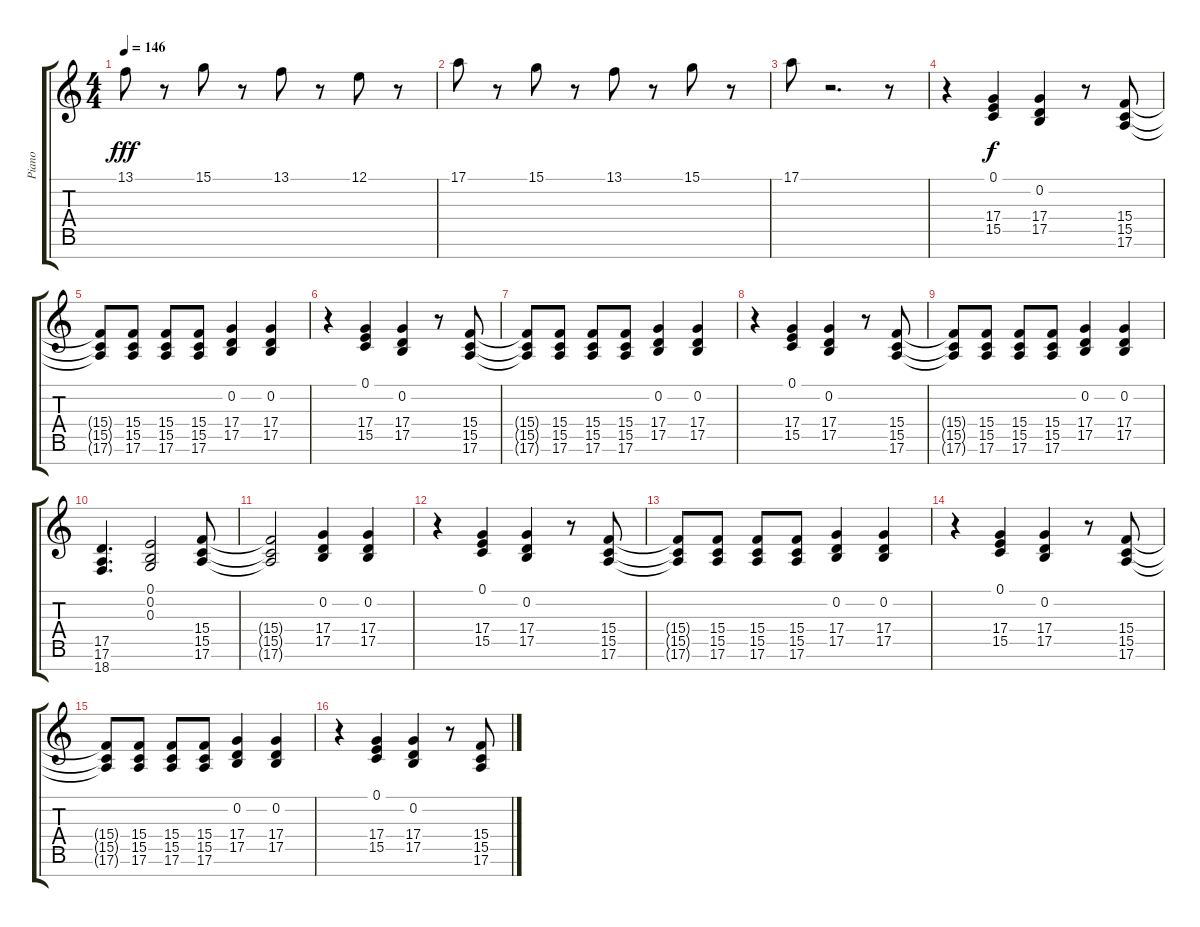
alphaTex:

\track ("Piano" "Piano") {instrument brightacousticpiano}
\staff {score tabs}
\tuning (E4 B3 G3 D3 A2 E2 B1) {hide}
\ts (4 4)
\tempo 146
\clef g2
\ks c
13.1.8{dy fff} r.8 15.1.8 r.8 13.1.8 r.8 12.1.8 r.8 |
17.1.8 r.8 15.1.8 r.8 13.1.8 r.8 15.1.8 r.8 |
17.1.8 r.2{d} r.8 |
r.4 (0.1 17.4 15.5).4{dy f volume 11} (0.2 17.4 17.5).4 r.8 (15.4 15.5 17.6).8 |
(15.4{t} 15.5{t} 17.6{t}).8 (15.4 15.5 17.6).8 (15.4 15.5 17.6).8 (15.4 15.5 17.6).8 (0.2 17.4 17.5).4 (0.2 17.4 17.5).4 |
r.4 (0.1 17.4 15.5).4 (0.2 17.4 17.5).4 r.8 (15.4 15.5 17.6).8 |
(15.4{t} 15.5{t} 17.6{t}).8 (15.4 15.5 17.6).8 (15.4 15.5 17.6).8 (15.4 15.5 17.6).8 (0.2 17.4 17.5).4 (0.2 17.4 17.5).4 |
r.4 (0.1 17.4 15.5).4 (0.2 17.4 17.5).4 r.8 (15.4 15.5 17.6).8 |
(15.4{t} 15.5{t} 17.6{t}).8 (15.4 15.5 17.6).8 (15.4 15.5 17.6).8 (15.4 15.5 17.6).8 (0.2 17.4 17.5).4 (0.2 17.4 17.5).4 |
(17.5 17.6 18.7).4{d} (0.1 0.2 0.3).2 (15.4 15.5 17.6).8 |
(15.4{t} 15.5{t} 17.6{t}).2 (0.2 17.4 17.5).4 (0.2 17.4 17.5).4 |
r.4 (0.1 17.4 15.5).4 (0.2 17.4 17.5).4 r.8 (15.4 15.5 17.6).8 |
(15.4{t} 15.5{t} 17.6{t}).8 (15.4 15.5 17.6).8 (15.4 15.5 17.6).8 (15.4 15.5 17.6).8 (0.2 17.4 17.5).4 (0.2 17.4 17.5).4 |
r.4 (0.1 17.4 15.5).4 (0.2 17.4 17.5).4 r.8 (15.4 15.5 17.6).8 |
(15.4{t} 15.5{t} 17.6{t}).8 (15.4 15.5 17.6).8 (15.4 15.5 17.6).8 (15.4 15.5 17.6).8 (0.2 17.4 17.5).4 (0.2 17.4 17.5).4 |
r.4 (0.1 17.4 15.5).4 (0.2 17.4 17.5).4 r.8 (15.4 15.5 17.6).8
